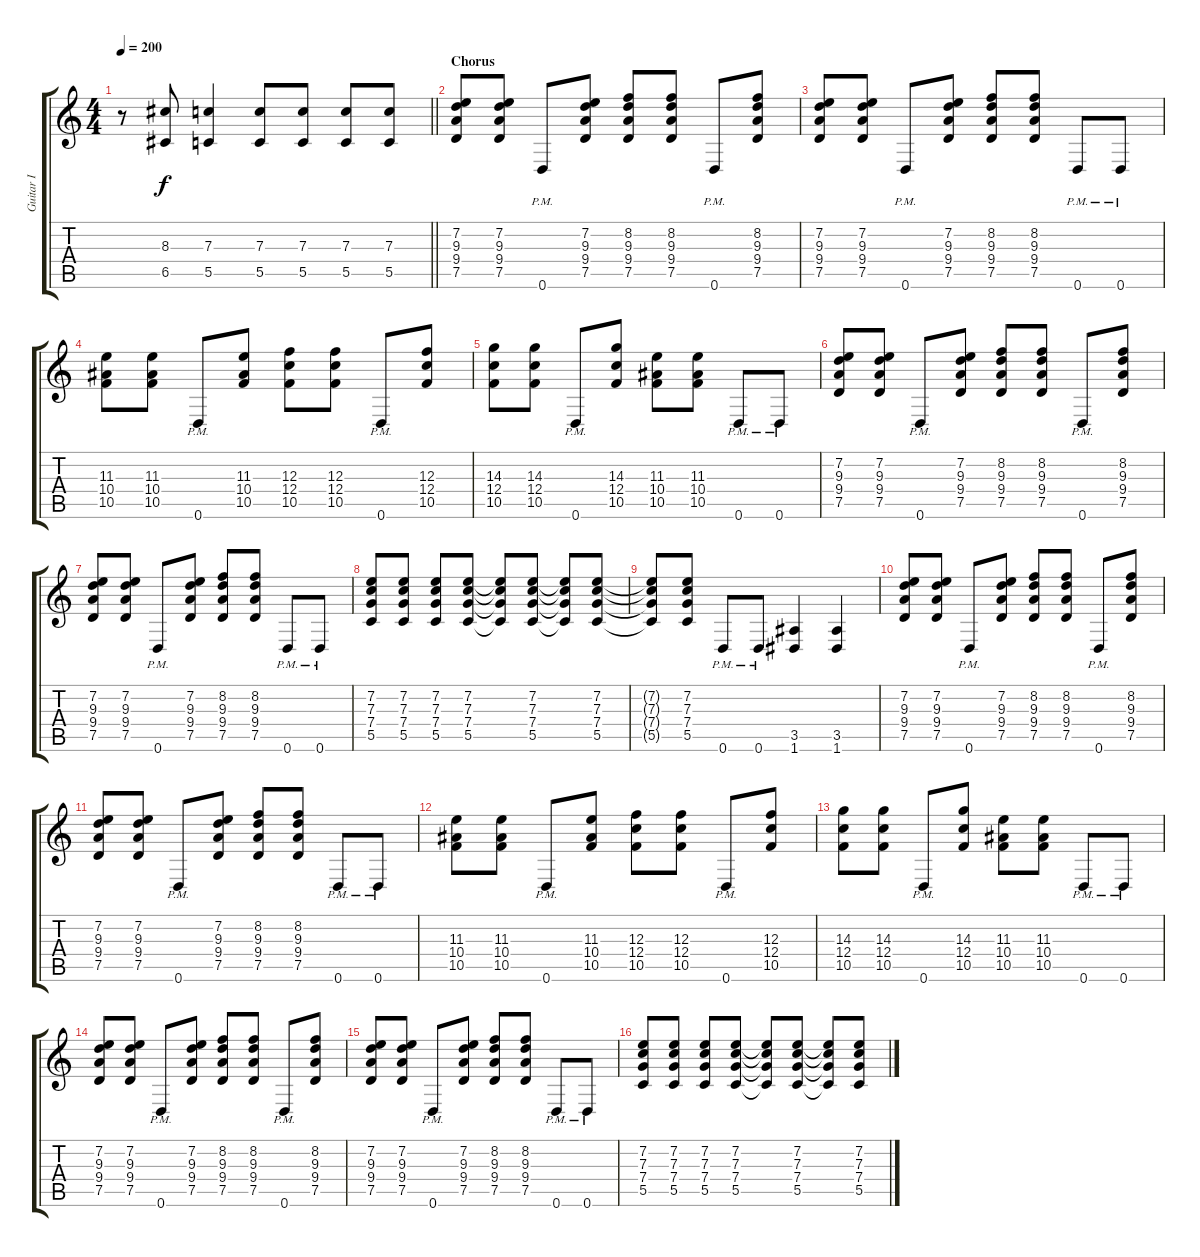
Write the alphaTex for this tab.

\track ("Guitar I" "Guitar I") {instrument distortionguitar}
\staff {score tabs}
\tuning (D4 A3 F3 C3 G2 D2) {hide}
\ts (4 4)
\tempo 200
\clef g2
\barLineRight lightlight
\ks c
r.8{dy f} (8.3 6.5).8 (7.3 5.5).4 (7.3 5.5).8 (7.3 5.5).8 (7.3 5.5).8 (7.3 5.5).8 |
\section ("" "Chorus")
(7.2 9.3 9.4 7.5).8 (7.2 9.3 9.4 7.5).8 0.6{pm}.8 (7.2 9.3 9.4 7.5).8 (8.2 9.3 9.4 7.5).8 (8.2 9.3 9.4 7.5).8 0.6{pm}.8 (8.2 9.3 9.4 7.5).8 |
(7.2 9.3 9.4 7.5).8 (7.2 9.3 9.4 7.5).8 0.6{pm}.8 (7.2 9.3 9.4 7.5).8 (8.2 9.3 9.4 7.5).8 (8.2 9.3 9.4 7.5).8 0.6{pm}.8 0.6{pm}.8 |
(11.3 10.4 10.5).8 (11.3 10.4 10.5).8 0.6{pm}.8 (11.3 10.4 10.5).8 (12.3 12.4 10.5).8 (12.3 12.4 10.5).8 0.6{pm}.8 (12.3 12.4 10.5).8 |
(14.3 12.4 10.5).8 (14.3 12.4 10.5).8 0.6{pm}.8 (14.3 12.4 10.5).8 (11.3 10.4 10.5).8 (11.3 10.4 10.5).8 0.6{pm}.8 0.6{pm}.8 |
(7.2 9.3 9.4 7.5).8 (7.2 9.3 9.4 7.5).8 0.6{pm}.8 (7.2 9.3 9.4 7.5).8 (8.2 9.3 9.4 7.5).8 (8.2 9.3 9.4 7.5).8 0.6{pm}.8 (8.2 9.3 9.4 7.5).8 |
(7.2 9.3 9.4 7.5).8 (7.2 9.3 9.4 7.5).8 0.6{pm}.8 (7.2 9.3 9.4 7.5).8 (8.2 9.3 9.4 7.5).8 (8.2 9.3 9.4 7.5).8 0.6{pm}.8 0.6{pm}.8 |
(7.2 7.3 7.4 5.5).8 (7.2 7.3 7.4 5.5).8 (7.2 7.3 7.4 5.5).8 (7.2 7.3 7.4 5.5).8 (7.2{t} 7.3{t} 7.4{t} 5.5{t}).8 (7.2 7.3 7.4 5.5).8 (7.2{t} 7.3{t} 7.4{t} 5.5{t}).8 (7.2 7.3 7.4 5.5).8 |
(7.2{t} 7.3{t} 7.4{t} 5.5{t}).8 (7.2 7.3 7.4 5.5).8 0.6{pm}.8 0.6{pm}.8 (3.5 1.6).4 (3.5 1.6).4 |
(7.2 9.3 9.4 7.5).8 (7.2 9.3 9.4 7.5).8 0.6{pm}.8 (7.2 9.3 9.4 7.5).8 (8.2 9.3 9.4 7.5).8 (8.2 9.3 9.4 7.5).8 0.6{pm}.8 (8.2 9.3 9.4 7.5).8 |
(7.2 9.3 9.4 7.5).8 (7.2 9.3 9.4 7.5).8 0.6{pm}.8 (7.2 9.3 9.4 7.5).8 (8.2 9.3 9.4 7.5).8 (8.2 9.3 9.4 7.5).8 0.6{pm}.8 0.6{pm}.8 |
(11.3 10.4 10.5).8 (11.3 10.4 10.5).8 0.6{pm}.8 (11.3 10.4 10.5).8 (12.3 12.4 10.5).8 (12.3 12.4 10.5).8 0.6{pm}.8 (12.3 12.4 10.5).8 |
(14.3 12.4 10.5).8 (14.3 12.4 10.5).8 0.6{pm}.8 (14.3 12.4 10.5).8 (11.3 10.4 10.5).8 (11.3 10.4 10.5).8 0.6{pm}.8 0.6{pm}.8 |
(7.2 9.3 9.4 7.5).8 (7.2 9.3 9.4 7.5).8 0.6{pm}.8 (7.2 9.3 9.4 7.5).8 (8.2 9.3 9.4 7.5).8 (8.2 9.3 9.4 7.5).8 0.6{pm}.8 (8.2 9.3 9.4 7.5).8 |
(7.2 9.3 9.4 7.5).8 (7.2 9.3 9.4 7.5).8 0.6{pm}.8 (7.2 9.3 9.4 7.5).8 (8.2 9.3 9.4 7.5).8 (8.2 9.3 9.4 7.5).8 0.6{pm}.8 0.6{pm}.8 |
(7.2 7.3 7.4 5.5).8 (7.2 7.3 7.4 5.5).8 (7.2 7.3 7.4 5.5).8 (7.2 7.3 7.4 5.5).8 (7.2{t} 7.3{t} 7.4{t} 5.5{t}).8 (7.2 7.3 7.4 5.5).8 (7.2{t} 7.3{t} 7.4{t} 5.5{t}).8 (7.2 7.3 7.4 5.5).8
